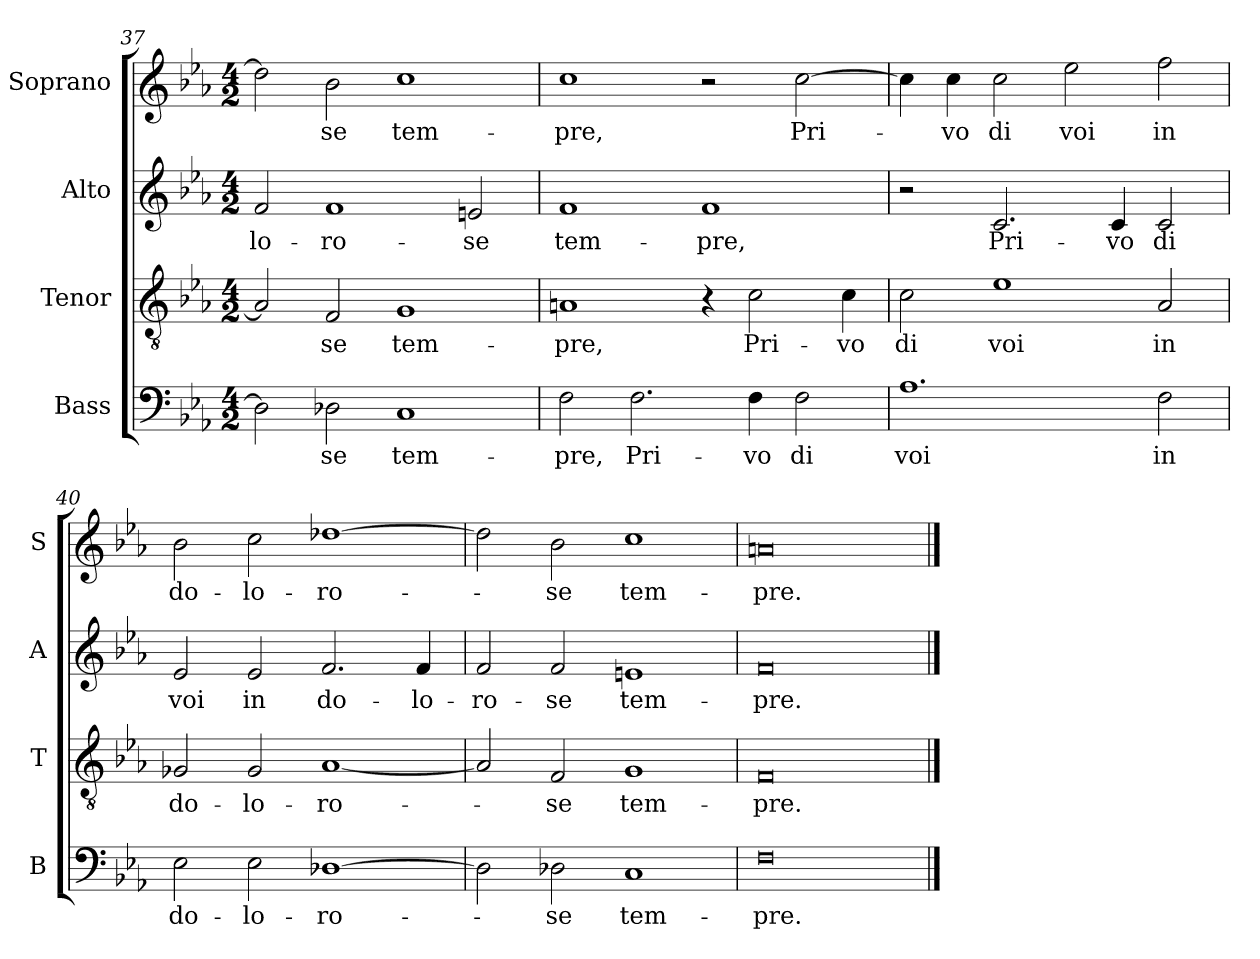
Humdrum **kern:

**kern	**text	**kern	**text	**kern	**text	**kern	**text
*part4	*part4	*part3	*part3	*part2	*part2	*part1	*part1
*staff4	*staff4	*staff3	*staff3	*staff2	*staff2	*staff1	*staff1
*I"Bass	*	*I"Tenor	*	*I"Alto	*	*I"Soprano	*
*I'B	*	*I'T	*	*I'A	*	*I'S	*
!!LO:LB:g=z
*clefF4	*	*clefGv2	*	*clefG2	*	*clefG2	*
*k[b-e-a-]	*	*k[b-e-a-]	*	*k[b-e-a-]	*	*k[b-e-a-]	*
*E-:	*	*E-:	*	*E-:	*	*E-:	*
*M4/2	*	*M4/2	*	*M4/2	*	*M4/2	*
=37	=37	=37	=37	=37	=37	=37	=37
!	!	!	!	!	!LO:LY:b	!	!
2D-\]	.	2A-/]	.	2f/	-lo-	2dd-\]	.
!	!LO:LY:b	!	!LO:LY:b	!	!LO:LY:b	!	!LO:LY:b
2D-X\	-se	2F/	-se	1f	-ro-	2b-\	-se
!	!LO:LY:b	!	!LO:LY:b	!	!	!	!LO:LY:b
1C	tem-	1G	tem-	.	.	1cc	tem-
!	!	!	!	!	!LO:LY:b	!	!
.	.	.	.	2en/	-se	.	.
=38	=38	=38	=38	=38	=38	=38	=38
!	!LO:LY:b	!	!LO:LY:b	!	!LO:LY:b	!	!LO:LY:b
2F\	-pre,	1An	-pre,	1f	tem-	1cc	-pre,
!	!LO:LY:b	!	!	!	!	!	!
2.F\	Pri-	.	.	.	.	.	.
!	!	!	!	!	!LO:LY:b	!	!
.	.	4r	.	1f	-pre,	2r	.
!	!LO:LY:b	!	!LO:LY:b	!	!	!	!
4F\	-vo	2c\	Pri-	.	.	.	.
!	!LO:LY:b	!	!	!	!	!	!LO:LY:b
2F\	di	.	.	.	.	[2cc\	Pri-
!	!	!	!LO:LY:b	!	!	!	!
.	.	4c\	-vo	.	.	.	.
=39	=39	=39	=39	=39	=39	=39	=39
!	!LO:LY:b	!	!LO:LY:b	!	!	!	!
1.A-	voi	2c\	di	2r	.	4cc\]	.
!	!	!	!	!	!	!	!LO:LY:b
.	.	.	.	.	.	4cc\	-vo
!	!	!	!LO:LY:b	!	!LO:LY:b	!	!LO:LY:b
.	.	1e-	voi	2.c/	Pri-	2cc\	di
!	!	!	!	!	!	!	!LO:LY:b
.	.	.	.	.	.	2ee-\	voi
!	!	!	!	!	!LO:LY:b	!	!
.	.	.	.	4c/	-vo	.	.
!	!LO:LY:b	!	!LO:LY:b	!	!LO:LY:b	!	!LO:LY:b
2F\	in	2A-/	in	2c/	di	2ff\	in
=40	=40	=40	=40	=40	=40	=40	=40
!	!LO:LY:b	!	!LO:LY:b	!	!LO:LY:b	!	!LO:LY:b
2E-\	do-	2G-X/	do-	2e-/	voi	2b-\	do-
!	!LO:LY:b	!	!LO:LY:b	!	!LO:LY:b	!	!LO:LY:b
2E-\	-lo-	2G-/	-lo-	2e-/	in	2cc\	-lo-
!	!LO:LY:b	!	!LO:LY:b	!	!LO:LY:b	!	!LO:LY:b
[1D-X	-ro-	[1A-	-ro-	2.f/	do-	[1dd-X	-ro-
!	!	!	!	!	!LO:LY:b	!	!
.	.	.	.	4f/	-lo-	.	.
!!LO:LB:g=z
=41	=41	=41	=41	=41	=41	=41	=41
!	!	!	!	!	!LO:LY:b	!	!
2D-\]	.	2A-/]	.	2f/	-ro-	2dd-\]	.
!	!LO:LY:b	!	!LO:LY:b	!	!LO:LY:b	!	!LO:LY:b
2D-X\	-se	2F/	-se	2f/	-se	2b-\	-se
!	!LO:LY:b	!	!LO:LY:b	!	!LO:LY:b	!	!LO:LY:b
1C	tem-	1G	tem-	1en	tem-	1cc	tem-
=42	=42	=42	=42	=42	=42	=42	=42
!	!LO:LY:b	!	!LO:LY:b	!	!LO:LY:b	!	!LO:LY:b
0F	-pre.	0F	-pre.	0f	-pre.	0an	-pre.
==	==	==	==	==	==	==	==
*-	*-	*-	*-	*-	*-	*-	*-
